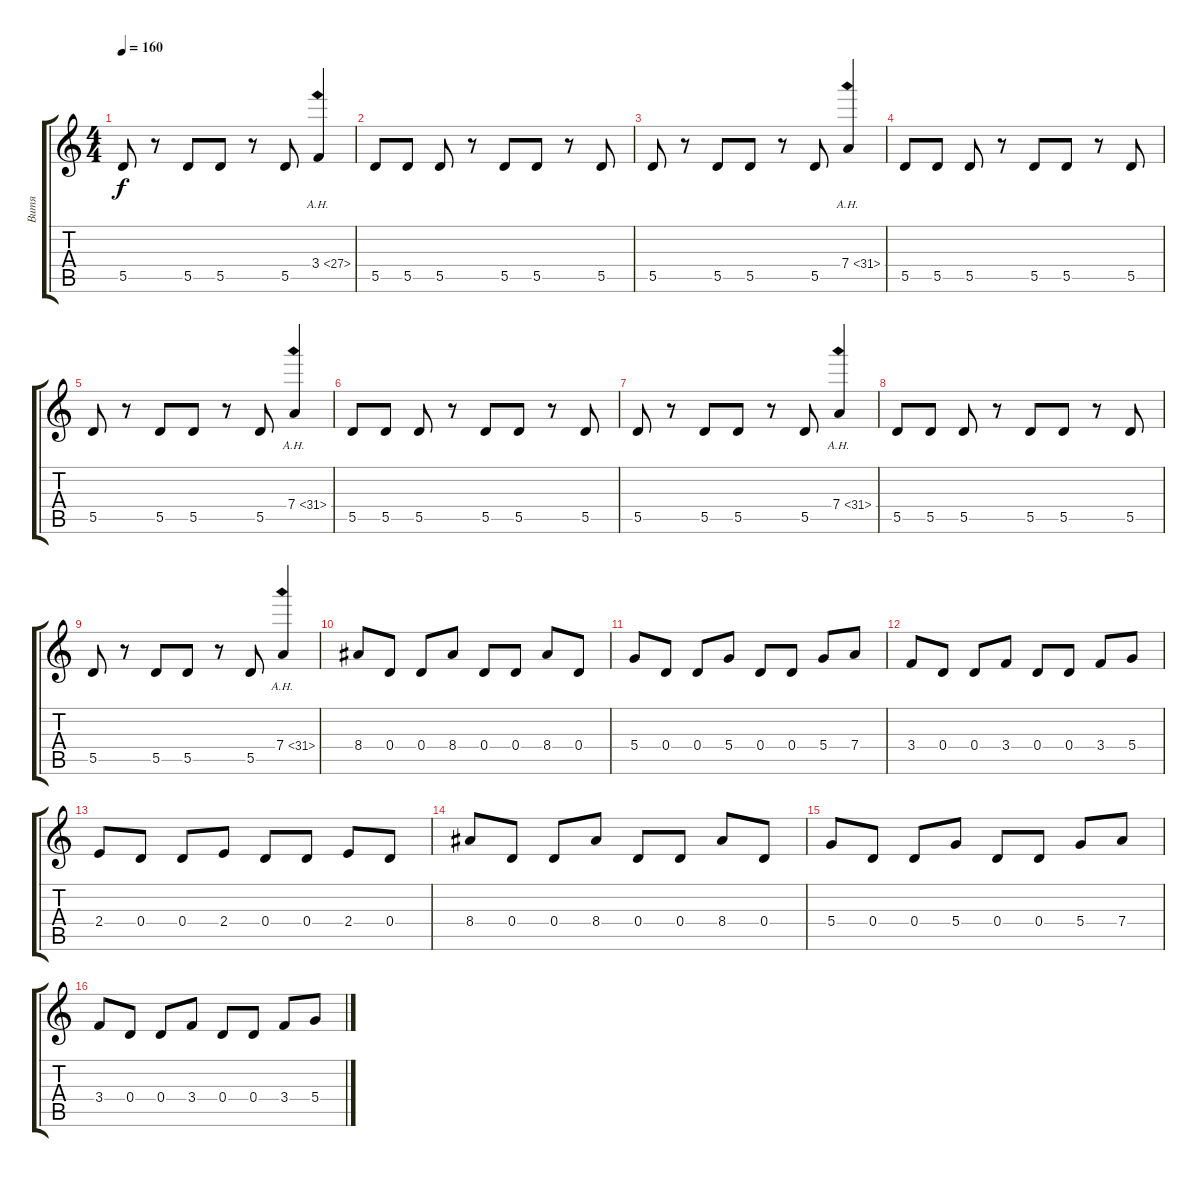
\track ("Витя" "Витя") {instrument distortionguitar}
\staff {score tabs}
\tuning (E4 B3 G3 D3 A2 E2) {hide}
\ts (4 4)
\tempo 160
\clef g2
\ks c
5.5.8{dy f} r.8 5.5.8 5.5.8 r.8 5.5.8 3.4{ah 24}.4 |
5.5.8 5.5.8 5.5.8 r.8 5.5.8 5.5.8 r.8 5.5.8 |
5.5.8 r.8 5.5.8 5.5.8 r.8 5.5.8 7.4{ah 24}.4 |
5.5.8 5.5.8 5.5.8 r.8 5.5.8 5.5.8 r.8 5.5.8 |
5.5.8 r.8 5.5.8 5.5.8 r.8 5.5.8 7.4{ah 24}.4 |
5.5.8 5.5.8 5.5.8 r.8 5.5.8 5.5.8 r.8 5.5.8 |
5.5.8 r.8 5.5.8 5.5.8 r.8 5.5.8 7.4{ah 24}.4 |
5.5.8 5.5.8 5.5.8 r.8 5.5.8 5.5.8 r.8 5.5.8 |
5.5.8 r.8 5.5.8 5.5.8 r.8 5.5.8 7.4{ah 24}.4 |
8.4.8{volume 3} 0.4.8{volume 13} 0.4.8 8.4.8 0.4.8 0.4.8 8.4.8 0.4.8 |
5.4.8 0.4.8 0.4.8 5.4.8 0.4.8 0.4.8 5.4.8 7.4.8 |
3.4.8 0.4.8 0.4.8 3.4.8 0.4.8 0.4.8 3.4.8 5.4.8 |
2.4.8 0.4.8 0.4.8 2.4.8 0.4.8 0.4.8 2.4.8 0.4.8 |
8.4.8 0.4.8 0.4.8 8.4.8 0.4.8 0.4.8 8.4.8 0.4.8 |
5.4.8 0.4.8 0.4.8 5.4.8 0.4.8 0.4.8 5.4.8 7.4.8 |
3.4.8 0.4.8 0.4.8 3.4.8 0.4.8 0.4.8 3.4.8 5.4.8
